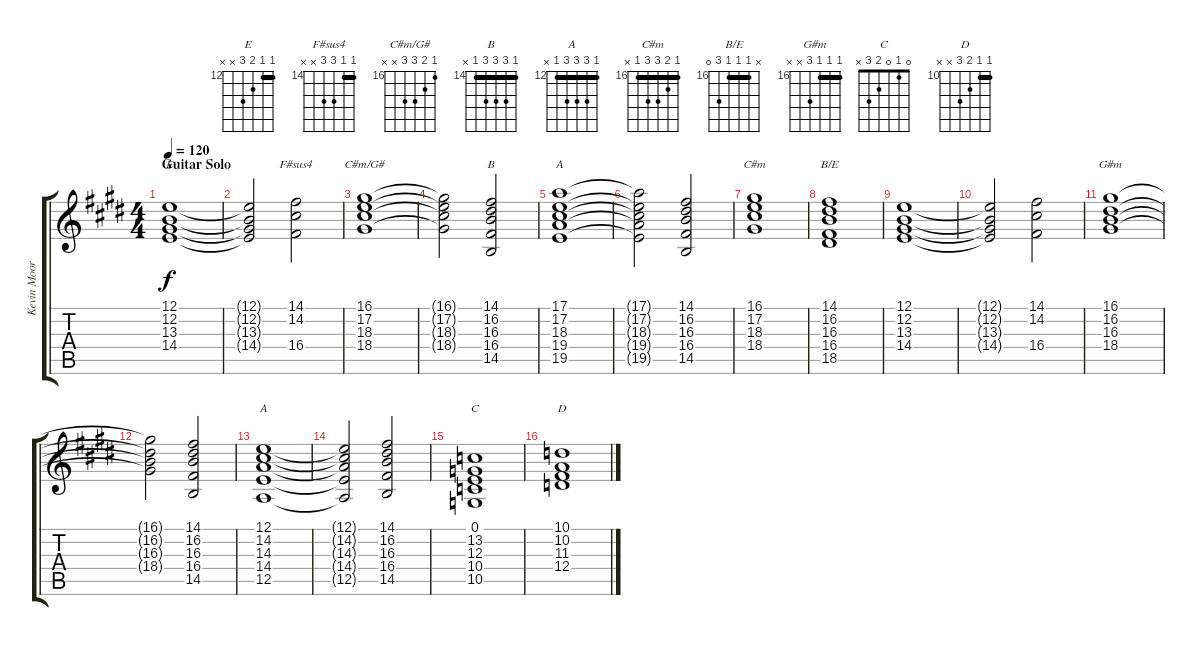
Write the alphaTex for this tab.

\track ("Kevin Moore Backround Keyboards" "Kevin Moor") {instrument stringensemble1}
\staff {score tabs}
\tuning (E4 B3 G3 D3 A2 E2) {hide}
\chord ("E" 12 12 13 14 x x) {firstfret 12 barre 12}
\chord ("F#sus4" 14 14 16 16 x x) {firstfret 14 barre 14}
\chord ("C#m/G#" 16 17 18 18 x x) {firstfret 16}
\chord ("B" 14 16 16 16 14 x) {firstfret 14 barre 14}
\chord ("A" 17 17 18 19 0 x) {firstfret 17 barre 17}
\chord ("C#m" 16 17 18 18 16 x) {firstfret 16 barre 16}
\chord ("B/E" x 16 16 16 18 0) {firstfret 16 barre 16}
\chord ("G#m" 16 16 16 18 x x) {firstfret 16 barre 16}
\chord ("A" 12 14 14 14 12 x) {firstfret 12 barre 12}
\chord ("C" 0 1 0 2 3 x)
\chord ("D" 10 10 11 12 x x) {firstfret 10 barre 10}
\ts (4 4)
\section ("" "Guitar Solo")
\tempo 120
\clef g2
\ks e
(12.1 12.2 13.3 14.4).1{ch "E" dy f volume 9} |
(12.1{t} 12.2{t} 13.3{t} 14.4{t}).2 (14.1 14.2 16.4).2{ch "F#sus4"} |
(16.1 17.2 18.3 18.4).1{ch "C#m/G#"} |
(16.1{t} 17.2{t} 18.3{t} 18.4{t}).2 (14.1 16.2 16.3 16.4 14.5).2{ch "B"} |
(17.1 17.2 18.3 19.4 19.5).1{ch "A"} |
(17.1{t} 17.2{t} 18.3{t} 19.4{t} 19.5{t}).2 (14.1 16.2 16.3 16.4 14.5).2 |
(16.1 17.2 18.3 18.4).1{ch "C#m"} |
(14.1 16.2 16.3 16.4 18.5).1{ch "B/E"} |
(12.1 12.2 13.3 14.4).1{volume 9} |
(12.1{t} 12.2{t} 13.3{t} 14.4{t}).2 (14.1 14.2 16.4).2 |
(16.1 16.2 16.3 18.4).1{ch "G#m"} |
(16.1{t} 16.2{t} 16.3{t} 18.4{t}).2 (14.1 16.2 16.3 16.4 14.5).2 |
(12.1 14.2 14.3 14.4 12.5).1{ch "A"} |
(12.1{t} 14.2{t} 14.3{t} 14.4{t} 12.5{t}).2 (14.1 16.2 16.3 16.4 14.5).2 |
(0.1 13.2 12.3 10.4 10.5).1{ch "C"} |
(10.1 10.2 11.3 12.4).1{ch "D"}
